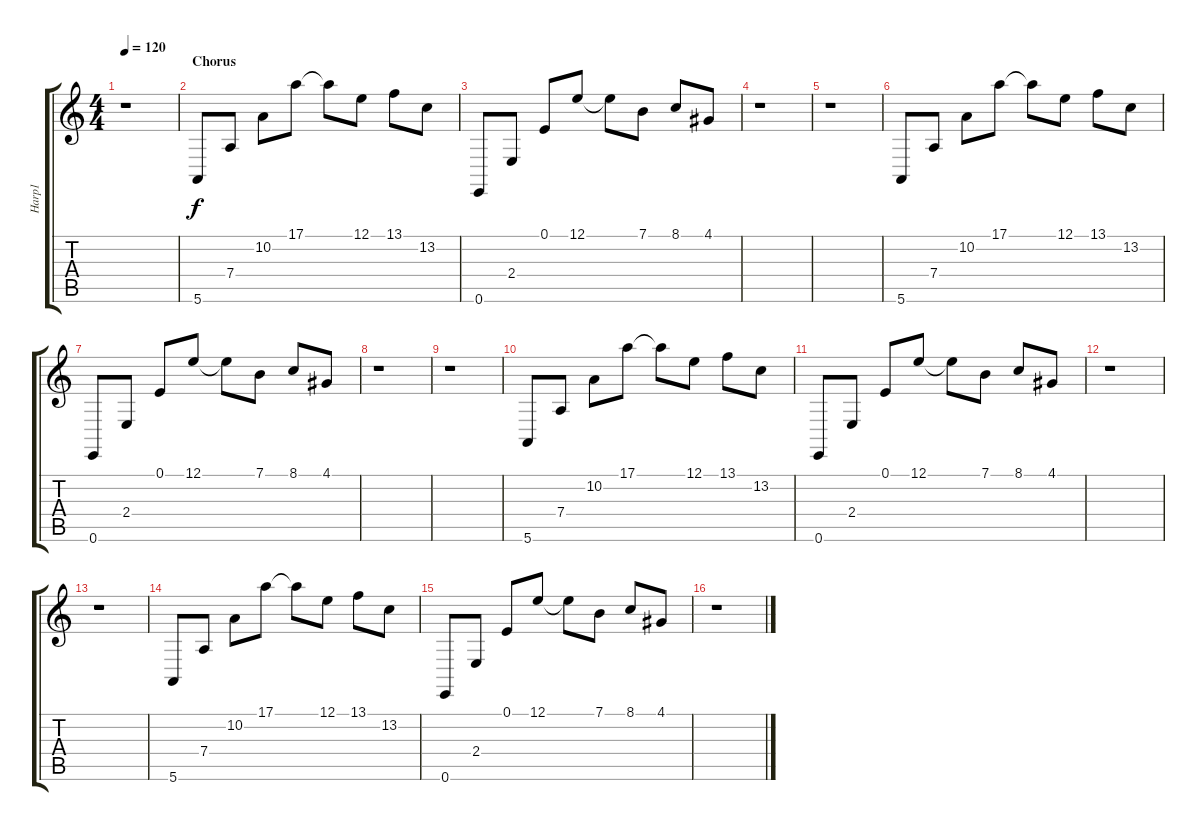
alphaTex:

\track ("Harp1" "Harp1") {instrument orchestralharp}
\staff {score tabs}
\tuning (E4 B3 G3 D3 A2 E2) {hide}
\ts (4 4)
\tempo 120
\clef g2
\ks c
r.1{dy f} |
\section ("" "Chorus")
5.6.8 7.4.8 10.2.8 17.1.8 17.1{t}.8 12.1.8 13.1.8 13.2.8 |
0.6.8 2.4.8 0.1.8 12.1.8 12.1{t}.8 7.1.8 8.1.8 4.1.8 |
r.1 |
r.1 |
5.6.8 7.4.8 10.2.8 17.1.8 17.1{t}.8 12.1.8 13.1.8 13.2.8 |
0.6.8 2.4.8 0.1.8 12.1.8 12.1{t}.8 7.1.8 8.1.8 4.1.8 |
r.1 |
r.1 |
5.6.8 7.4.8 10.2.8 17.1.8 17.1{t}.8 12.1.8 13.1.8 13.2.8 |
0.6.8 2.4.8 0.1.8 12.1.8 12.1{t}.8 7.1.8 8.1.8 4.1.8 |
r.1 |
r.1 |
5.6.8 7.4.8 10.2.8 17.1.8 17.1{t}.8 12.1.8 13.1.8 13.2.8 |
0.6.8 2.4.8 0.1.8 12.1.8 12.1{t}.8 7.1.8 8.1.8 4.1.8 |
r.1
